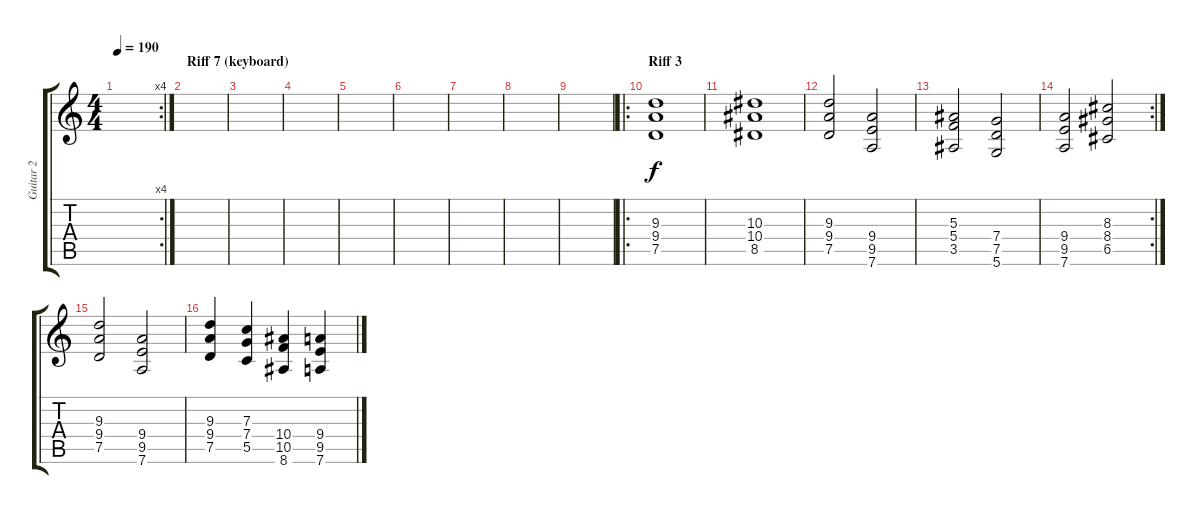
\track ("Guitar 2" "Guitar 2") {instrument overdrivenguitar}
\staff {score tabs}
\tuning (D4 A3 F3 C3 G2 D2) {hide}
\rc 4
\ts (4 4)
\tempo 190
\clef g2
\ks c
|
\section ("" "Riff 7 (keyboard)")
|
|
|
|
|
|
|
|
\ro
\section ("" "Riff 3")
(9.3 9.4 7.5).1 |
(10.3 10.4 8.5).1 |
(9.3 9.4 7.5).2 (9.4 9.5 7.6).2 |
(5.3 5.4 3.5).2 (7.4 7.5 5.6).2 |
\rc 2
(9.4 9.5 7.6).2 (8.3 8.4 6.5).2 |
(9.3 9.4 7.5).2 (9.4 9.5 7.6).2 |
(9.3 9.4 7.5).4 (7.3 7.4 5.5).4 (10.4 10.5 8.6).4 (9.4 9.5 7.6).4
